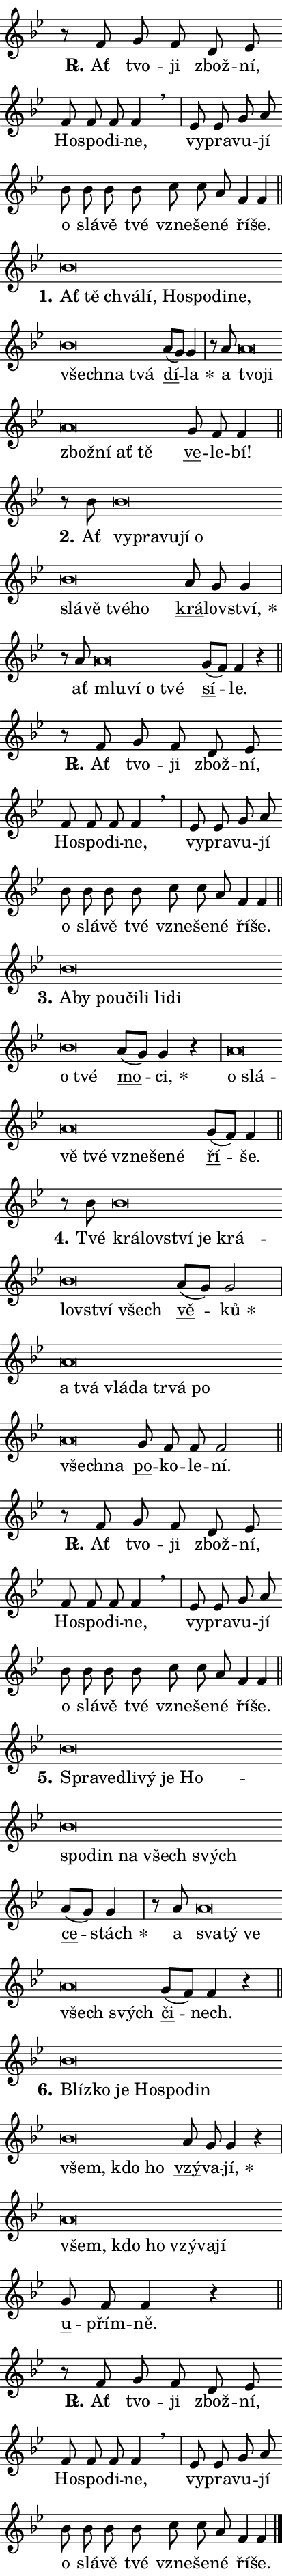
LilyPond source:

\version "2.22.1"
\header { tagline = "" }
\paper {
  indent = 0\cm
  top-margin = 0\cm
  right-margin = 0\cm
  bottom-margin = 0\cm
  left-margin = 0\cm
  paper-width = 7\cm
  page-breaking = #ly:one-page-breaking
  system-system-spacing.basic-distance = #11
  score-system-spacing.basic-distance = #11
  ragged-last = ##f
}


%% Author: Thomas Morley
%% https://lists.gnu.org/archive/html/lilypond-user/2020-05/msg00002.html
#(define (line-position grob)
"Returns position of @var[grob} in current system:
   @code{'start}, if at first time-step
   @code{'end}, if at last time-step
   @code{'middle} otherwise
"
  (let* ((col (ly:item-get-column grob))
         (ln (ly:grob-object col 'left-neighbor))
         (rn (ly:grob-object col 'right-neighbor))
         (col-to-check-left (if (ly:grob? ln) ln col))
         (col-to-check-right (if (ly:grob? rn) rn col))
         (break-dir-left
           (and
             (ly:grob-property col-to-check-left 'non-musical #f)
             (ly:item-break-dir col-to-check-left)))
         (break-dir-right
           (and
             (ly:grob-property col-to-check-right 'non-musical #f)
             (ly:item-break-dir col-to-check-right))))
        (cond ((eqv? 1 break-dir-left) 'start)
              ((eqv? -1 break-dir-right) 'end)
              (else 'middle))))

#(define (tranparent-at-line-position vctor)
  (lambda (grob)
  "Relying on @code{line-position} select the relevant enry from @var{vctor}.
Used to determine transparency,"
    (case (line-position grob)
      ((end) (not (vector-ref vctor 0)))
      ((middle) (not (vector-ref vctor 1)))
      ((start) (not (vector-ref vctor 2))))))

noteHeadBreakVisibility =
#(define-music-function (break-visibility)(vector?)
"Makes @code{NoteHead}s transparent relying on @var{break-visibility}"
#{
  \override NoteHead.transparent =
    #(tranparent-at-line-position break-visibility)
#})

#(define delete-ledgers-for-transparent-note-heads
  (lambda (grob)
    "Reads whether a @code{NoteHead} is transparent.
If so this @code{NoteHead} is removed from @code{'note-heads} from
@var{grob}, which is supposed to be @code{LedgerLineSpanner}.
As a result ledgers are not printed for this @code{NoteHead}"
    (let* ((nhds-array (ly:grob-object grob 'note-heads))
           (nhds-list
             (if (ly:grob-array? nhds-array)
                 (ly:grob-array->list nhds-array)
                 '()))
           ;; Relies on the transparent-property being done before
           ;; Staff.LedgerLineSpanner.after-line-breaking is executed.
           ;; This is fragile ...
           (to-keep
             (remove
               (lambda (nhd)
                 (ly:grob-property nhd 'transparent #f))
               nhds-list)))
      ;; TODO find a better method to iterate over grob-arrays, similiar
      ;; to filter/remove etc for lists
      ;; For now rebuilt from scratch
      (set! (ly:grob-object grob 'note-heads)  '())
      (for-each
        (lambda (nhd)
          (ly:pointer-group-interface::add-grob grob 'note-heads nhd))
        to-keep))))

hideNotes = {
  \noteHeadBreakVisibility #begin-of-line-visible
}
unHideNotes = {
  \noteHeadBreakVisibility #all-visible
}

% work-around for resetting accidentals
% https://lilypond.org/doc/v2.23/Documentation/notation/displaying-rhythms#unmetered-music
cadenzaMeasure = {
  \cadenzaOff
  \partial 1024 s1024
  \cadenzaOn
}

#(define-markup-command (accent layout props text) (markup?)
  "Underline accented syllable"
  (interpret-markup layout props
    #{\markup \override #'(offset . 4.3) \underline { #text }#}))

responsum = \markup \concat {
  "R" \hspace #-1.05 \path #0.1 #'((moveto 0 0.07) (lineto 0.9 0.8)) \hspace #0.05 "."
}

\layout {
    \context {
        \Staff
        \remove "Time_signature_engraver"
        \override LedgerLineSpanner.after-line-breaking = #delete-ledgers-for-transparent-note-heads
    }
    \context {
        \Voice {
            \override NoteHead.output-attributes = #'((class . "notehead"))
            \override Hairpin.height = #0.55
        }
    }
    \context {
        \Lyrics {
            \override StanzaNumber.output-attributes = #'((class . "stanzanumber"))
            \override LyricSpace.minimum-distance = #0.9
            \override LyricText.font-name = #"TeX Gyre Schola"
            \override LyricText.font-size = 1
            \override StanzaNumber.font-name = #"TeX Gyre Schola Bold"
            \override StanzaNumber.font-size = 1
        }
    }
}

% magnetic-lyrics.ily
%
%   written by
%     Jean Abou Samra <jean@abou-samra.fr>
%     Werner Lemberg <wl@gnu.org>
%
%   adapted by
%     Jiri Hon <jiri.hon@gmail.com>
%
% Version 2022-Apr-15

% https://www.mail-archive.com/lilypond-user@gnu.org/msg149350.html

#(define (Left_hyphen_pointer_engraver context)
   "Collect syllable-hyphen-syllable occurrences in lyrics and store
them in properties.  This engraver only looks to the left.  For
example, if the lyrics input is @code{foo -- bar}, it does the
following.

@itemize @bullet
@item
Set the @code{text} property of the @code{LyricHyphen} grob between
@q{foo} and @q{bar} to @code{foo}.

@item
Set the @code{left-hyphen} property of the @code{LyricText} grob with
text @q{foo} to the @code{LyricHyphen} grob between @q{foo} and
@q{bar}.
@end itemize

Use this auxiliary engraver in combination with the
@code{lyric-@/text::@/apply-@/magnetic-@/offset!} hook."
   (let ((hyphen #f)
         (text #f))
     (make-engraver
      (acknowledgers
       ((lyric-syllable-interface engraver grob source-engraver)
        (set! text grob)))
      (end-acknowledgers
       ((lyric-hyphen-interface engraver grob source-engraver)
        ;(when (not (grob::has-interface grob 'lyric-space-interface))
          (set! hyphen grob)));)
      ((stop-translation-timestep engraver)
       (when (and text hyphen)
         (ly:grob-set-object! text 'left-hyphen hyphen))
       (set! text #f)
       (set! hyphen #f)))))

#(define (lyric-text::apply-magnetic-offset! grob)
   "If the space between two syllables is less than the value in
property @code{LyricText@/.details@/.squash-threshold}, move the right
syllable to the left so that it gets concatenated with the left
syllable.

Use this function as a hook for
@code{LyricText@/.after-@/line-@/breaking} if the
@code{Left_@/hyphen_@/pointer_@/engraver} is active."
   (let ((hyphen (ly:grob-object grob 'left-hyphen #f)))
     (when hyphen
       (let ((left-text (ly:spanner-bound hyphen LEFT)))
         (when (grob::has-interface left-text 'lyric-syllable-interface)
           (let* ((common (ly:grob-common-refpoint grob left-text X))
                  (this-x-ext (ly:grob-extent grob common X))
                  (left-x-ext
                   (begin
                     ;; Trigger magnetism for left-text.
                     (ly:grob-property left-text 'after-line-breaking)
                     (ly:grob-extent left-text common X)))
                  ;; `delta` is the gap width between two syllables.
                  (delta (- (interval-start this-x-ext)
                            (interval-end left-x-ext)))
                  (details (ly:grob-property grob 'details))
                  (threshold (assoc-get 'squash-threshold details 0.2)))
             (when (< delta threshold)
               (let* (;; We have to manipulate the input text so that
                      ;; ligatures crossing syllable boundaries are not
                      ;; disabled.  For languages based on the Latin
                      ;; script this is essentially a beautification.
                      ;; However, for non-Western scripts it can be a
                      ;; necessity.
                      (lt (ly:grob-property left-text 'text))
                      (rt (ly:grob-property grob 'text))
                      (is-space (grob::has-interface hyphen 'lyric-space-interface))
                      (space (if is-space " " ""))
                      (space-markup (grob-interpret-markup grob " "))
                      (space-size (interval-length (ly:stencil-extent space-markup X)))
                      (extra-delta (if is-space space-size 0))
                      ;; Append new syllable.
                      (ltrt-space (if (and (string? lt) (string? rt))
                                (string-append lt space rt)
                                (make-concat-markup (list lt space rt))))
                      ;; Right-align `ltrt` to the right side.
                      (ltrt-space-markup (grob-interpret-markup
                               grob
                               (make-translate-markup
                                (cons (interval-length this-x-ext) 0)
                                (make-right-align-markup ltrt-space)))))
                 (begin
                   ;; Don't print `left-text`.
                   (ly:grob-set-property! left-text 'stencil #f)
                   ;; Set text and stencil (which holds all collected
                   ;; syllables so far) and shift it to the left.
                   (ly:grob-set-property! grob 'text ltrt-space)
                   (ly:grob-set-property! grob 'stencil ltrt-space-markup)
                   (ly:grob-translate-axis! grob (- (- delta extra-delta)) X))))))))))


#(define (lyric-hyphen::displace-bounds-first grob)
   ;; Make very sure this callback isn't triggered too early.
   (let ((left (ly:spanner-bound grob LEFT))
         (right (ly:spanner-bound grob RIGHT)))
     (ly:grob-property left 'after-line-breaking)
     (ly:grob-property right 'after-line-breaking)
     (ly:lyric-hyphen::print grob)))

squashThreshold = #0.4

\layout {
  \context {
    \Lyrics
    \consists #Left_hyphen_pointer_engraver
    \override LyricText.after-line-breaking =
      #lyric-text::apply-magnetic-offset!
    \override LyricHyphen.stencil = #lyric-hyphen::displace-bounds-first
    \override LyricText.details.squash-threshold = \squashThreshold
    \override LyricHyphen.minimum-distance = 0
    \override LyricHyphen.minimum-length = \squashThreshold
  }
}

squash = \override LyricText.details.squash-threshold = 9999
unSquash = \override LyricText.details.squash-threshold = \squashThreshold

left = \override LyricText.self-alignment-X = #LEFT
unLeft = \revert LyricText.self-alignment-X

starOffset = #(lambda (grob) 
                (let ((x_offset (ly:self-alignment-interface::aligned-on-x-parent grob)))
                  (if (= x_offset 0) 0 (+ x_offset 1.2))))

star = #(define-music-function (syllable)(string?)
"Append star separator at the end of a syllable"
#{
  \once \override LyricText.X-offset = #starOffset
  \lyricmode { \markup {
    #syllable
    \override #'((font-name . "TeX Gyre Schola Bold")) \hspace #0.2 \lower #0.65 \larger "*"
  } }
#})

starAccent = #(define-music-function (syllable)(string?)
"Append star separator at the end of a syllable and make accent"
#{
  \once \override LyricText.X-offset = #starOffset
  \lyricmode { \markup {
    \accent #syllable
    \override #'((font-name . "TeX Gyre Schola Bold")) \hspace #0.2 \lower #0.65 \larger "*"
  } }
#})

breath = #(define-music-function (syllable)(string?)
"Append breathing indicator at the end of a syllable"
#{
  \lyricmode { \markup { #syllable "+" } }
#})

optionalBreath = #(define-music-function (syllable)(string?)
"Append optional breathing indicator at the end of a syllable"
#{
  \lyricmode { \markup { #syllable "(+)" } }
#})


\score {
    <<
        \new Voice = "melody" { \cadenzaOn \key bes \major \relative { r8 f' g f d es \bar "" f f f f4 \breathe \cadenzaMeasure \bar "|" es8 es \bar "" g a \bar "" bes bes bes bes \bar "" c c a f4 f \cadenzaMeasure \bar "||" \break }
\relative { bes'\breve*1/16 \hideNotes \breve*1/16 \bar "" \breve*1/16 \bar "" \breve*1/16 \bar "" \breve*1/16 \bar "" \breve*1/16 \bar "" \breve*1/16 \bar "" \breve*1/16 \bar "" \breve*1/16 \bar "" \breve*1/16 \breve*1/16 \bar "" \unHideNotes \bar "" a8[( g)] g4 \cadenzaMeasure \bar "|" r8 a8 a\breve*1/16 \hideNotes \breve*1/16 \bar "" \breve*1/16 \bar "" \breve*1/16 \bar "" \breve*1/16 \breve*1/16 \bar "" \unHideNotes \bar "" g8 f f4 \cadenzaMeasure \bar "||" \break }
\relative { r8 bes'8 bes\breve*1/16 \hideNotes \breve*1/16 \bar "" \breve*1/16 \bar "" \breve*1/16 \bar "" \breve*1/16 \bar "" \breve*1/16 \bar "" \breve*1/16 \bar "" \breve*1/16 \breve*1/16 \bar "" \unHideNotes \bar "" a8 g g4 \cadenzaMeasure \bar "|" r8 a8 a\breve*1/16 \hideNotes \breve*1/16 \bar "" \breve*1/16 \breve*1/16 \bar "" \unHideNotes \bar "" g8[( f)] f4 r \cadenzaMeasure \bar "||" \break }
\relative { r8 f' g f d es \bar "" f f f f4 \breathe \cadenzaMeasure \bar "|" es8 es \bar "" g a \bar "" bes bes bes bes \bar "" c c a f4 f \cadenzaMeasure \bar "||" \break }
\relative { bes'\breve*1/16 \hideNotes \breve*1/16 \bar "" \breve*1/16 \bar "" \breve*1/16 \bar "" \breve*1/16 \bar "" \breve*1/16 \bar "" \breve*1/16 \bar "" \breve*1/16 \bar "" \breve*1/16 \breve*1/16 \bar "" \unHideNotes \bar "" a8[( g)] g4 r \cadenzaMeasure \bar "|" a\breve*1/16 \hideNotes \breve*1/16 \bar "" \breve*1/16 \bar "" \breve*1/16 \bar "" \breve*1/16 \bar "" \breve*1/16 \breve*1/16 \bar "" \unHideNotes \bar "" g8[( f)] f4 \cadenzaMeasure \bar "||" \break }
\relative { r8 bes'8 bes\breve*1/16 \hideNotes \breve*1/16 \bar "" \breve*1/16 \bar "" \breve*1/16 \bar "" \breve*1/16 \bar "" \breve*1/16 \bar "" \breve*1/16 \breve*1/16 \bar "" \unHideNotes \bar "" a8[( g)] g2 \cadenzaMeasure \bar "|" a\breve*1/16 \hideNotes \breve*1/16 \bar "" \breve*1/16 \bar "" \breve*1/16 \bar "" \breve*1/16 \bar "" \breve*1/16 \bar "" \breve*1/16 \bar "" \breve*1/16 \breve*1/16 \bar "" \unHideNotes \bar "" g8 f f f2 \cadenzaMeasure \bar "||" \break }
\relative { r8 f' g f d es \bar "" f f f f4 \breathe \cadenzaMeasure \bar "|" es8 es \bar "" g a \bar "" bes bes bes bes \bar "" c c a f4 f \cadenzaMeasure \bar "||" \break }
\relative { bes'\breve*1/16 \hideNotes \breve*1/16 \bar "" \breve*1/16 \bar "" \breve*1/16 \bar "" \breve*1/16 \bar "" \breve*1/16 \bar "" \breve*1/16 \bar "" \breve*1/16 \bar "" \breve*1/16 \bar "" \breve*1/16 \breve*1/16 \bar "" \unHideNotes \bar "" a8[( g)] g4 \cadenzaMeasure \bar "|" r8 a8 a\breve*1/16 \hideNotes \breve*1/16 \bar "" \breve*1/16 \bar "" \breve*1/16 \breve*1/16 \bar "" \unHideNotes \bar "" g8[( f)] f4 r \cadenzaMeasure \bar "||" \break }
\relative { bes'\breve*1/16 \hideNotes \breve*1/16 \bar "" \breve*1/16 \bar "" \breve*1/16 \bar "" \breve*1/16 \bar "" \breve*1/16 \bar "" \breve*1/16 \bar "" \breve*1/16 \breve*1/16 \bar "" \unHideNotes \bar "" a8 g g4 r \cadenzaMeasure \bar "|" a\breve*1/16 \hideNotes \breve*1/16 \bar "" \breve*1/16 \bar "" \breve*1/16 \bar "" \breve*1/16 \breve*1/16 \bar "" \unHideNotes \bar "" g8 f f4 r \cadenzaMeasure \bar "||" \break }
\relative { r8 f' g f d es \bar "" f f f f4 \breathe \cadenzaMeasure \bar "|" es8 es \bar "" g a \bar "" bes bes bes bes \bar "" c c a f4 f \cadenzaMeasure \bar "||" \break } \bar "|." }
        \new Lyrics \lyricsto "melody" { \lyricmode { \set stanza = \responsum
Ať tvo -- ji zbož -- ní, Ho -- spo -- di -- ne, vy -- pra -- vu -- jí o slá -- vě tvé vzne -- še -- né ří -- še.
\set stanza = "1."
\left Ať \squash tě chvá -- lí, Ho -- spo -- di -- ne, všech -- na tvá \unLeft \unSquash \markup \accent dí -- \star la a \left tvo -- \squash ji zbož -- ní ať tě \unLeft \unSquash \markup \accent ve -- le -- bí!
\set stanza = "2."
Ať \left vy -- \squash pra -- vu -- jí o slá -- vě tvé -- ho \unLeft \unSquash \markup \accent krá -- lov -- \star ství, ať \left mlu -- \squash ví o tvé \unLeft \unSquash \markup \accent sí -- le.
\set stanza = \responsum
Ať tvo -- ji zbož -- ní, Ho -- spo -- di -- ne, vy -- pra -- vu -- jí o slá -- vě tvé vzne -- še -- né ří -- še.
\set stanza = "3."
\left A -- \squash by po -- u -- či -- li li -- di o tvé \unLeft \unSquash \markup \accent mo -- \star ci, \left o \squash slá -- vě tvé vzne -- še -- né \unLeft \unSquash \markup \accent ří -- še.
\set stanza = "4."
Tvé \left krá -- \squash lov -- ství je krá -- lov -- ství všech \unLeft \unSquash \markup \accent vě -- \star ků \left a \squash tvá vlá -- da tr -- vá po všech -- na \unLeft \unSquash \markup \accent po -- ko -- le -- ní.
\set stanza = \responsum
Ať tvo -- ji zbož -- ní, Ho -- spo -- di -- ne, vy -- pra -- vu -- jí o slá -- vě tvé vzne -- še -- né ří -- še.
\set stanza = "5."
\left Spra -- \squash ve -- dli -- vý je Ho -- spo -- din na všech svých \unLeft \unSquash \markup \accent ce -- \star stách a \left sva -- \squash tý ve všech svých \unLeft \unSquash \markup \accent či -- nech.
\set stanza = "6."
\left Blíz -- \squash ko je Ho -- spo -- din všem, kdo ho \unLeft \unSquash \markup \accent vzý -- va -- \star jí, \left všem, \squash kdo ho vzý -- va -- jí \unLeft \unSquash \markup \accent u -- přím -- ně.
\set stanza = \responsum
Ať tvo -- ji zbož -- ní, Ho -- spo -- di -- ne, vy -- pra -- vu -- jí o slá -- vě tvé vzne -- še -- né ří -- še. } }
    >>
    \layout {}
}
